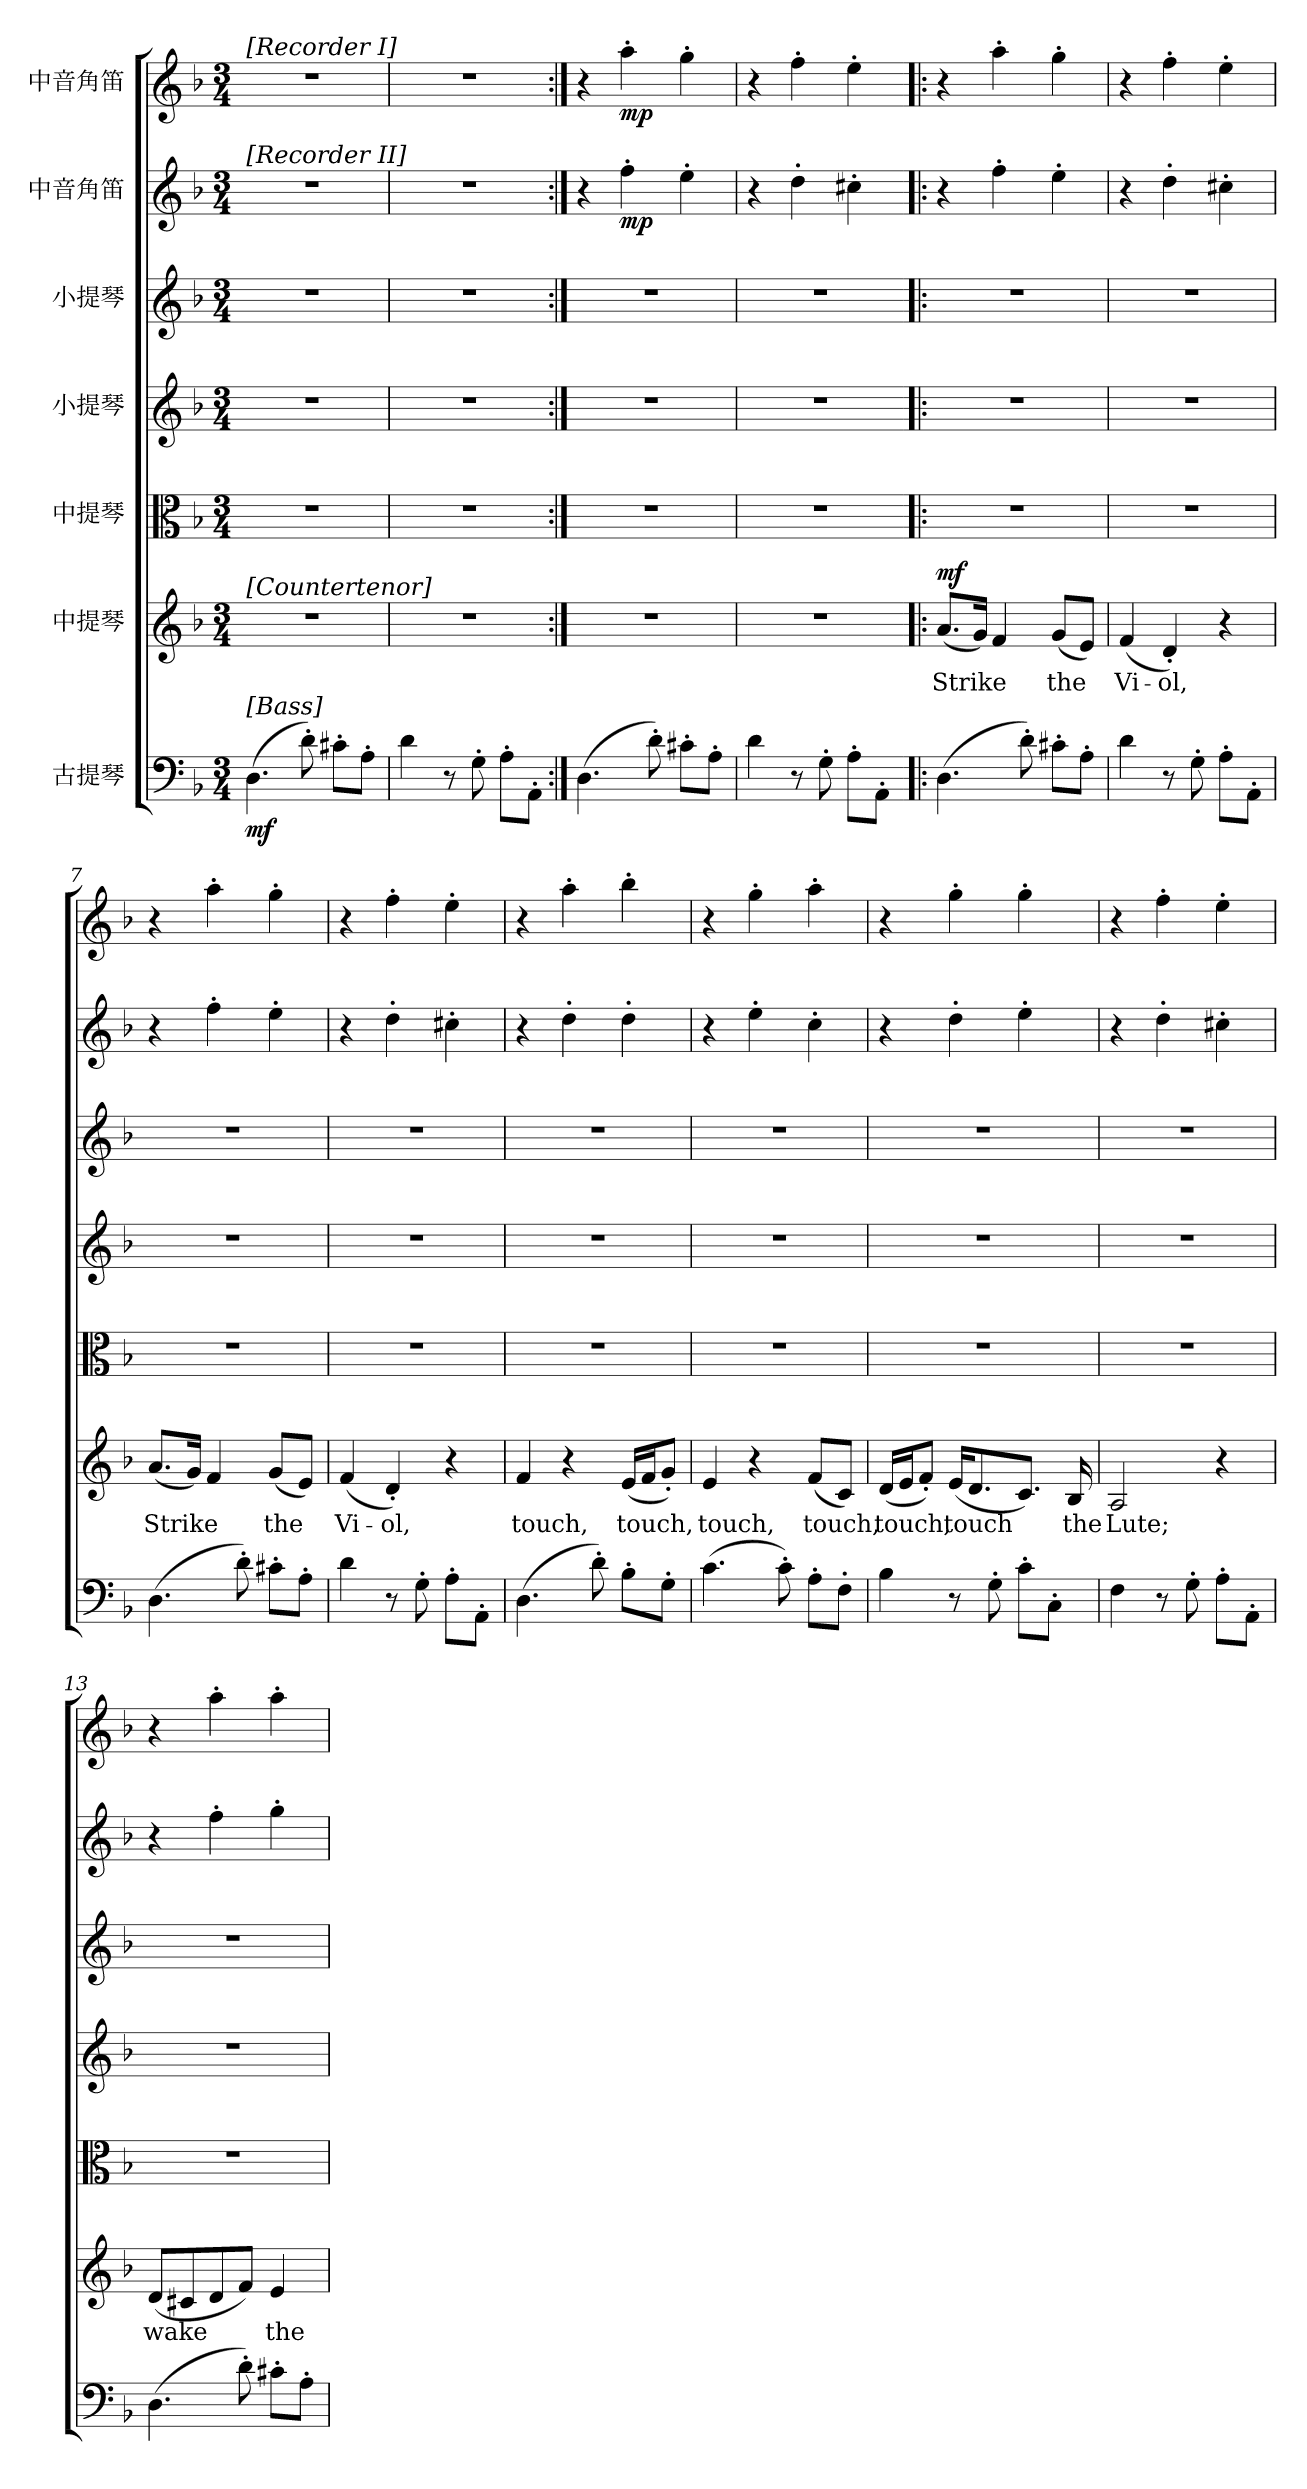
**kern	**dynam	**kern	**text	**dynam	**kern	**kern	**kern	**kern	**dynam	**kern	**dynam
*part7	*part7	*part6	*part6	*part6	*part5	*part4	*part3	*part2	*part2	*part1	*part1
*staff7	*staff7	*staff6	*staff6	*staff6	*staff5	*staff4	*staff3	*staff2	*staff2	*staff1	*staff1
*I"古提琴	*	*I"中提琴	*	*	*I"中提琴	*I"小提琴	*I"小提琴	*I"中音角笛	*	*I"中音角笛	*
*clefF4	*	*clefG2	*	*	*clefC3	*clefG2	*clefG2	*clefG2	*	*clefG2	*
*k[b-]	*	*k[b-]	*	*	*k[b-]	*k[b-]	*k[b-]	*k[b-]	*	*k[b-]	*
*M3/4	*	*M3/4	*	*	*M3/4	*M3/4	*M3/4	*M3/4	*	*M3/4	*
*MM110	*	*MM110	*	*	*MM110	*MM110	*MM110	*MM110	*	*MM110	*
=1	=1	=1	=1	=1	=1	=1	=1	=1	=1	=1	=1
!	!	!	!	!	!	!	!	!	!	!LO:TX:a:t=[Recorder I]	!
!	!	!	!	!	!	!	!	!LO:TX:a:t=[Recorder II]	!	!	!
!	!	!LO:TX:a:t=[Countertenor]	!	!	!	!	!	!	!	!	!
!LO:TX:a:t=[Bass]	!	!	!	!	!	!	!	!	!	!	!
!	!LO:DY:b	!	!	!	!	!	!	!	!	!	!
(>4.D\	mf	2.r	.	.	2.r	2.r	2.r	2.r	.	2.r	.
8d'\)	.	.	.	.	.	.	.	.	.	.	.
8c#X'\L	.	.	.	.	.	.	.	.	.	.	.
8A'\J	.	.	.	.	.	.	.	.	.	.	.
=2	=2	=2	=2	=2	=2	=2	=2	=2	=2	=2	=2
4d\	.	2.r	.	.	2.r	2.r	2.r	2.r	.	2.r	.
8r	.	.	.	.	.	.	.	.	.	.	.
8G'\	.	.	.	.	.	.	.	.	.	.	.
8A'\L	.	.	.	.	.	.	.	.	.	.	.
8AA'\J	.	.	.	.	.	.	.	.	.	.	.
=3:|!	=3:|!	=3:|!	=3:|!	=3:|!	=3:|!	=3:|!	=3:|!	=3:|!	=3:|!	=3:|!	=3:|!
(>4.D\	.	2.r	.	.	2.r	2.r	2.r	4r	.	4r	.
!	!	!	!	!	!	!	!	!	!LO:DY:b	!	!LO:DY:b
.	.	.	.	.	.	.	.	4ff'\	mp	4aa'\	mp
8d'\)	.	.	.	.	.	.	.	.	.	.	.
8c#X'\L	.	.	.	.	.	.	.	4ee'\	.	4gg'\	.
8A'\J	.	.	.	.	.	.	.	.	.	.	.
=4	=4	=4	=4	=4	=4	=4	=4	=4	=4	=4	=4
4d\	.	2.r	.	.	2.r	2.r	2.r	4r	.	4r	.
8r	.	.	.	.	.	.	.	4dd'\	.	4ff'\	.
8G'\	.	.	.	.	.	.	.	.	.	.	.
8A'\L	.	.	.	.	.	.	.	4cc#X'\	.	4ee'\	.
8AA'\J	.	.	.	.	.	.	.	.	.	.	.
=5!|:	=5!|:	=5!|:	=5!|:	=5!|:	=5!|:	=5!|:	=5!|:	=5!|:	=5!|:	=5!|:	=5!|:
!	!	!	!LO:LY:b	!LO:DY:b	!	!	!	!	!	!	!
(>4.D\	.	(<8.a/L	Strike	mf	2.r	2.r	2.r	4r	.	4r	.
.	.	16g/Jk)	.	.	.	.	.	.	.	.	.
.	.	4f/	.	.	.	.	.	4ff'\	.	4aa'\	.
8d'\)	.	.	.	.	.	.	.	.	.	.	.
!	!	!	!LO:LY:b	!	!	!	!	!	!	!	!
8c#X'\L	.	(<8g/L	the	.	.	.	.	4ee'\	.	4gg'\	.
8A'\J	.	8e/J)	.	.	.	.	.	.	.	.	.
=6	=6	=6	=6	=6	=6	=6	=6	=6	=6	=6	=6
!	!	!	!LO:LY:b	!	!	!	!	!	!	!	!
4d\	.	(<4f/	Vi-	.	2.r	2.r	2.r	4r	.	4r	.
!	!	!	!LO:LY:b	!	!	!	!	!	!	!	!
8r	.	4d'/)	-ol,	.	.	.	.	4dd'\	.	4ff'\	.
8G'\	.	.	.	.	.	.	.	.	.	.	.
8A'\L	.	4r	.	.	.	.	.	4cc#X'\	.	4ee'\	.
8AA'\J	.	.	.	.	.	.	.	.	.	.	.
=7	=7	=7	=7	=7	=7	=7	=7	=7	=7	=7	=7
!	!	!	!LO:LY:b	!	!	!	!	!	!	!	!
(>4.D\	.	(<8.a/L	Strike	.	2.r	2.r	2.r	4r	.	4r	.
.	.	16g/Jk)	.	.	.	.	.	.	.	.	.
.	.	4f/	.	.	.	.	.	4ff'\	.	4aa'\	.
8d'\)	.	.	.	.	.	.	.	.	.	.	.
!	!	!	!LO:LY:b	!	!	!	!	!	!	!	!
8c#X'\L	.	(<8g/L	the	.	.	.	.	4ee'\	.	4gg'\	.
8A'\J	.	8e/J)	.	.	.	.	.	.	.	.	.
!!LO:LB:g=z
=8	=8	=8	=8	=8	=8	=8	=8	=8	=8	=8	=8
!	!	!	!LO:LY:b	!	!	!	!	!	!	!	!
4d\	.	(<4f/	Vi-	.	2.r	2.r	2.r	4r	.	4r	.
!	!	!	!LO:LY:b	!	!	!	!	!	!	!	!
8r	.	4d'/)	-ol,	.	.	.	.	4dd'\	.	4ff'\	.
8G'\	.	.	.	.	.	.	.	.	.	.	.
8A'\L	.	4r	.	.	.	.	.	4cc#X'\	.	4ee'\	.
8AA'\J	.	.	.	.	.	.	.	.	.	.	.
=9	=9	=9	=9	=9	=9	=9	=9	=9	=9	=9	=9
!	!	!	!LO:LY:b	!	!	!	!	!	!	!	!
(>4.D\	.	4f/	touch,	.	2.r	2.r	2.r	4r	.	4r	.
.	.	4r	.	.	.	.	.	4dd'\	.	4aa'\	.
8d'\)	.	.	.	.	.	.	.	.	.	.	.
!	!	!	!LO:LY:b	!	!	!	!	!	!	!	!
8B-'\L	.	(<16e/LL	touch,	.	.	.	.	4dd'\	.	4bb-'\	.
.	.	16f/J	.	.	.	.	.	.	.	.	.
8G'\J	.	8g'/J)	.	.	.	.	.	.	.	.	.
=10	=10	=10	=10	=10	=10	=10	=10	=10	=10	=10	=10
!	!	!	!LO:LY:b	!	!	!	!	!	!	!	!
(>4.c\	.	4e/	touch,	.	2.r	2.r	2.r	4r	.	4r	.
.	.	4r	.	.	.	.	.	4ee'\	.	4gg'\	.
8c'\)	.	.	.	.	.	.	.	.	.	.	.
!	!	!	!LO:LY:b	!	!	!	!	!	!	!	!
8A'\L	.	(<8f/L	touch,	.	.	.	.	4cc'\	.	4aa'\	.
8F'\J	.	8c/J)	.	.	.	.	.	.	.	.	.
=11	=11	=11	=11	=11	=11	=11	=11	=11	=11	=11	=11
!	!	!	!LO:LY:b	!	!	!	!	!	!	!	!
4B-\	.	(<16d/LL	touch,	.	2.r	2.r	2.r	4r	.	4r	.
.	.	16e/J	.	.	.	.	.	.	.	.	.
.	.	8f'/J)	.	.	.	.	.	.	.	.	.
!	!	!	!LO:LY:b	!	!	!	!	!	!	!	!
8r	.	(<16e/KL	touch	.	.	.	.	4dd'\	.	4gg'\	.
.	.	8.d/	.	.	.	.	.	.	.	.	.
8G'\	.	.	.	.	.	.	.	.	.	.	.
8c'\L	.	8.c/J)	.	.	.	.	.	4ee'\	.	4gg'\	.
8C'\J	.	.	.	.	.	.	.	.	.	.	.
!	!	!	!LO:LY:b	!	!	!	!	!	!	!	!
.	.	16B-/	the	.	.	.	.	.	.	.	.
=12	=12	=12	=12	=12	=12	=12	=12	=12	=12	=12	=12
!	!	!	!LO:LY:b	!	!	!	!	!	!	!	!
4F\	.	2A/	Lute;	.	2.r	2.r	2.r	4r	.	4r	.
8r	.	.	.	.	.	.	.	4dd'\	.	4ff'\	.
8G'\	.	.	.	.	.	.	.	.	.	.	.
8A'\L	.	4r	.	.	.	.	.	4cc#X'\	.	4ee'\	.
8AA'\J	.	.	.	.	.	.	.	.	.	.	.
=13	=13	=13	=13	=13	=13	=13	=13	=13	=13	=13	=13
!	!	!	!LO:LY:b	!	!	!	!	!	!	!	!
(>4.D\	.	(<8d/L	wake	.	2.r	2.r	2.r	4r	.	4r	.
.	.	8c#X/	.	.	.	.	.	.	.	.	.
.	.	8d/	.	.	.	.	.	4ff'\	.	4aa'\	.
8d'\)	.	8f/J)	.	.	.	.	.	.	.	.	.
!	!	!	!LO:LY:b	!	!	!	!	!	!	!	!
8c#X'\L	.	4e/	the	.	.	.	.	4gg'\	.	4aa'\	.
8A'\J	.	.	.	.	.	.	.	.	.	.	.
=	=	=	=	=	=	=	=	=	=	=	=
*-	*-	*-	*-	*-	*-	*-	*-	*-	*-	*-	*-
